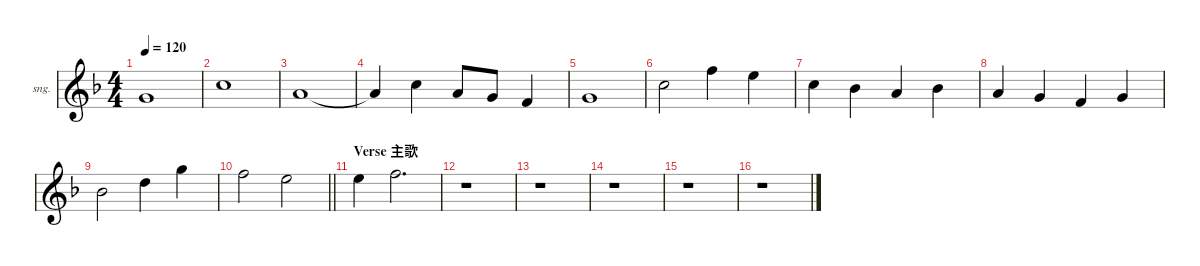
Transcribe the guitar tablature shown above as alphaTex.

\defaultSystemsLayout 4
\hideDynamics
\bracketExtendMode nobrackets
\firstSystemTrackNameOrientation horizontal
\track ("Singer [Female]" "sng.") {instrument voiceoohs}
\staff {score}
\tuning (E5 B4 G4 D4 A3 E3 C3 Bb2 Ab2 Gb2)
\ts (4 4)
\tempo 120
\clef g2
\ks dminor
0.3{acc forcenatural}.1{dy p} |
1.2{acc forcenatural}.1 |
2.3{acc forcenatural}.1 |
2.3{t acc forcenatural}.4 1.2{acc forcenatural}.4 2.3{acc forcenatural}.8 0.3{acc forcenatural}.8 3.4{acc forcenatural}.4 |
0.3{acc forcenatural}.1 |
1.2{acc forcenatural}.2 1.1{acc forcenatural}.4 0.1{acc forcenatural}.4 |
1.2{acc forcenatural}.4 3.3{acc b}.4 2.3{acc forcenatural}.4 3.3{acc b}.4 |
2.3{acc forcenatural}.4 0.3{acc forcenatural}.4 3.4{acc forcenatural}.4 0.3{acc forcenatural}.4 |
3.3{acc b}.2 3.2{acc forcenatural}.4 3.1{acc forcenatural}.4 |
\barLineRight lightlight
1.1{acc forcenatural}.2 0.1{acc forcenatural}.2 |
\section ("" "Verse 主歌")
0.1{acc forcenatural}.4 1.1{acc forcenatural}.2{d} |
r.1 |
r.1 |
r.1 |
r.1 |
r.1
